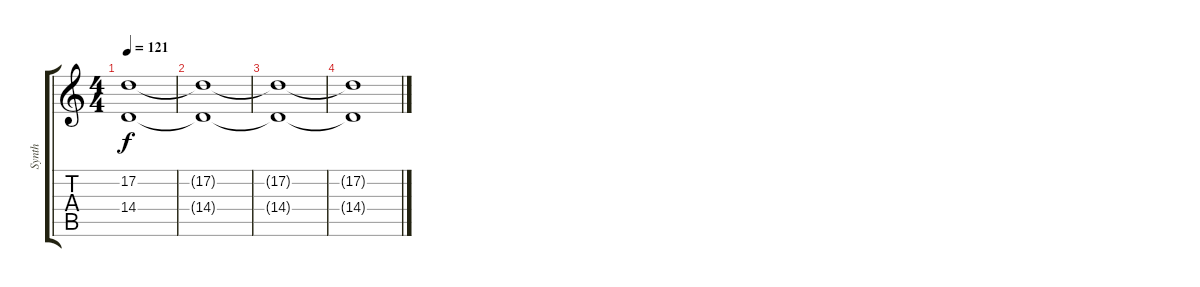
\track ("Synth" "Synth") {instrument choiraahs}
\staff {score tabs}
\tuning (D4 A3 F3 C3 G2 D2) {hide}
\ts (4 4)
\tempo 121
\clef g2
\ks c
(17.2 14.4).1{dy f} |
(17.2{t} 14.4{t}).1 |
(17.2{t} 14.4{t}).1 |
(17.2{t} 14.4{t}).1
